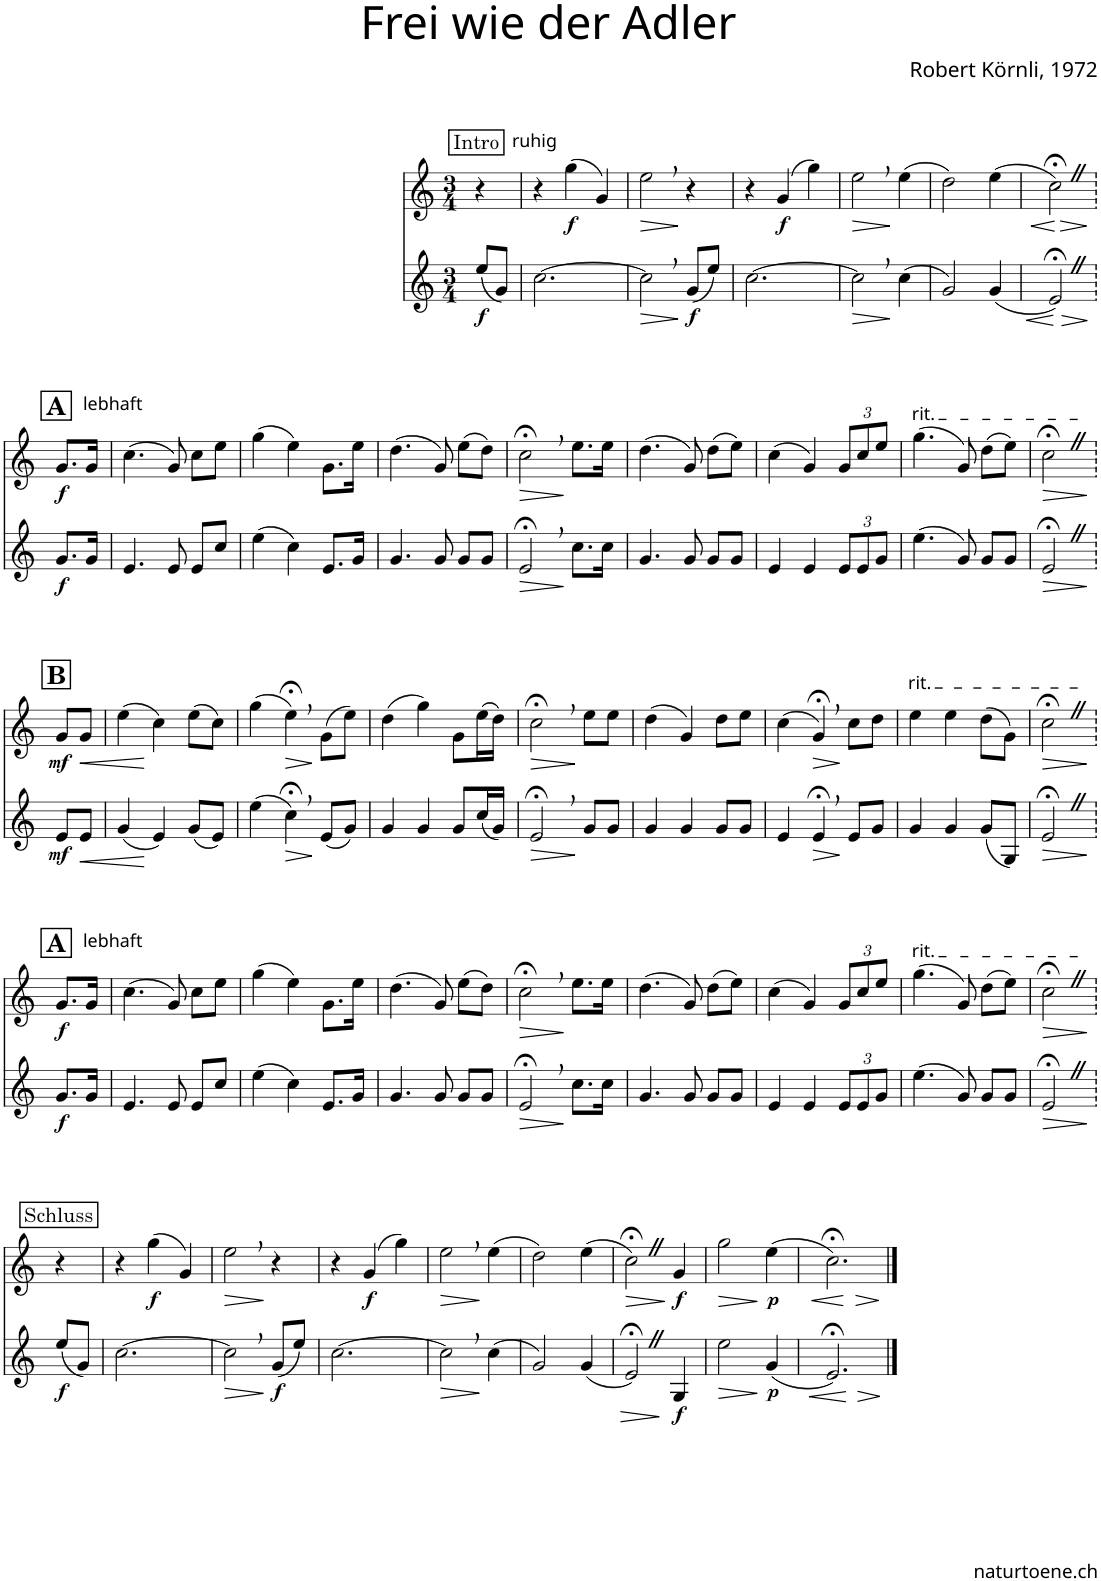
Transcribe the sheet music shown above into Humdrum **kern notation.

**kern	**dynam	**kern	**dynam
*part2	*part2	*part1	*part1
*staff2	*staff2	*staff1	*staff1
*I"Alphorn	*	*I"Alphorn	*
*clefG2	*	*clefG2	*
*Trd4c6	*	*Trd4c6	*
*k[]	*	*k[]	*
*M3/4	*	*M3/4	*
!!LO:REH:place=s1:a:cj:fs=11:t=Intro
=	=	=	=
!	!	!LO:TX:a:t=ruhig	!
!	!LO:DY:b	!	!
(8ee/L	f	4r	.
8g/J)	.	.	]
=1	=1	=1	=1
[2.cc\	.	4r	.
!	!	!	!LO:DY:b
.	.	(4gg\	f
.	.	4g/)	.
=2	=2	=2	=2
!	!LO:HP:b	!	!LO:HP:b
2cc,\]	>	2ee,\	>
!	!LO:DY:n=1:b	!	!
(8g/L	] f	4r	]
8ee/J)	.	.	.
=3	=3	=3	=3
[2.cc\	.	4r	.
!	!	!	!LO:DY:b
.	.	(4g/	f
.	.	4gg\)	.
=4	=4	=4	=4
!	!LO:HP:b	!	!LO:HP:b
2cc,\]	>	2ee,\	>
(4cc\	]	(4ee\	]
=5	=5	=5	=5
2g/)	.	2dd\)	.
(4g/	.	(4ee\	.
=6	=6	=6	=6
!	!LO:HP:b	!	!
!	!LO:HP:n=1:b	!	!LO:HP:b
!	!	!	!LO:HP:n=1:b
2e;<Z/)	< >	2cc;<Z\)	< >
.	[	.	[
!!LO:LB:g=z
!!LO:REH:place=s1:a:B:cj:fs=14:t=A
=6X1	=6X1	=6X1	=6X1
!	!	!LO:TX:a:t=lebhaft	!
!	!LO:DY:b	!	!LO:DY:b
8.g/L	f	8.g/L	f
16g/Jk	]	16g/Jk	]
=7	=7	=7	=7
4.e/	.	(4.cc\	.
8e/	.	8g/)	.
8e/L	.	8cc\L	.
8cc/J	.	8ee\J	.
=8	=8	=8	=8
(4ee\	.	(4gg\	.
4cc\)	.	4ee\)	.
8.e/L	.	8.g\L	.
16g/Jk	.	16ee\Jk	.
=9	=9	=9	=9
4.g/	.	(4.dd\	.
8g/	.	8g/)	.
8g/L	.	(8ee\L	.
8g/J	.	8dd\J)	.
=10	=10	=10	=10
!	!LO:HP:b	!	!LO:HP:b
2e;<,/	>	2cc;<,\	>
8.cc\L	]	8.ee\L	]
16cc\Jk	.	16ee\Jk	.
=11	=11	=11	=11
4.g/	.	(4.dd\	.
8g/	.	8g/)	.
8g/L	.	(8dd\L	.
8g/J	.	8ee\J)	.
=12	=12	=12	=12
4e/	.	(4cc\	.
4e/	.	4g/)	.
*Xbrackettup	*	*Xbrackettup	*
12e/L	.	12g/L	.
12e/	.	12cc/	.
12g/J	.	12ee/J	.
=13	=13	=13	=13
!	!	!LO:TX:a:t=rit.	!
(4.ee\	.	(4.gg\	.
8g/)	.	8g/)	.
8g/L	.	(8dd\L	.
8g/J	.	8ee\J)	.
=14	=14	=14	=14
!	!LO:HP:b	!	!LO:HP:b
2e;<Z/	>	2cc;<Z\	>
.	]	.	]
!!LO:LB:g=z
=14X2	=14X2	=14X2	=14X2
!!LO:REH:place=s1:a:B:cj:fs=14:t=B
!	!LO:DY:b	!	!LO:DY:b
8e/L	mf	8g/L	mf
!	!LO:HP:b	!	!LO:HP:b
8e/J	<	8g/J	<
=15	=15	=15	=15
(4g/	.	(4ee\	.
4e/)	[	4cc\)	[
(8g/L	.	(8ee\L	.
8e/J)	.	8cc\J)	.
=16	=16	=16	=16
(4ee\	.	(4gg\	.
!	!LO:HP:b	!	!LO:HP:b
4cc;<,\)	>	4ee;<,\)	>
(8e/L	]	(8g\L	]
8g/J)	.	8ee\J)	.
=17	=17	=17	=17
4g/	.	(4dd\	.
4g/	.	4gg\)	.
8g/L	.	8g\L	.
(16cc/L	.	(16ee\L	.
16g/JJ)	.	16dd\JJ)	.
=18	=18	=18	=18
!	!LO:HP:b	!	!LO:HP:b
2e;<,/	>	2cc;<,\	>
8g/L	]	8ee\L	]
8g/J	.	8ee\J	.
=19	=19	=19	=19
4g/	.	(4dd\	.
4g/	.	4g/)	.
8g/L	.	8dd\L	.
8g/J	.	8ee\J	.
=20	=20	=20	=20
4e/	.	(4cc\	.
!	!LO:HP:b	!	!LO:HP:b
4e;<,/	>	4g;<,/)	>
8e/L	]	8cc\L	]
8g/J	.	8dd\J	.
=21	=21	=21	=21
!	!	!LO:TX:a:t=rit.	!
4g/	.	4ee\	.
4g/	.	4ee\	.
(8g/L	.	(8dd\L	.
8G/J)	.	8g\J)	.
=22	=22	=22	=22
!	!LO:HP:b	!	!LO:HP:b
2e;<Z/	>	2cc;<Z\	>
.	]	.	]
!!LO:LB:g=z
!!LO:REH:place=s1:a:B:cj:fs=14:t=A
=22X3	=22X3	=22X3	=22X3
!	!	!LO:TX:a:t=lebhaft	!
!	!LO:DY:b	!	!LO:DY:b
8.g/L	f	8.g/L	f
16g/Jk	.	16g/Jk	.
=23	=23	=23	=23
4.e/	.	(4.cc\	.
8e/	.	8g/)	.
8e/L	.	8cc\L	.
8cc/J	.	8ee\J	.
=24	=24	=24	=24
(4ee\	.	(4gg\	.
4cc\)	.	4ee\)	.
8.e/L	.	8.g\L	.
16g/Jk	.	16ee\Jk	.
=25	=25	=25	=25
4.g/	.	(4.dd\	.
8g/	.	8g/)	.
8g/L	.	(8ee\L	.
8g/J	.	8dd\J)	.
=26	=26	=26	=26
!	!LO:HP:b	!	!LO:HP:b
2e;<,/	>	2cc;<,\	>
8.cc\L	]	8.ee\L	]
16cc\Jk	.	16ee\Jk	.
=27	=27	=27	=27
4.g/	.	(4.dd\	.
8g/	.	8g/)	.
8g/L	.	(8dd\L	.
8g/J	.	8ee\J)	.
=28	=28	=28	=28
4e/	.	(4cc\	.
4e/	.	4g/)	.
12e/L	.	12g/L	.
12e/	.	12cc/	.
12g/J	.	12ee/J	.
=29	=29	=29	=29
!	!	!LO:TX:a:t=rit.	!
(4.ee\	.	(4.gg\	.
8g/)	.	8g/)	.
8g/L	.	(8dd\L	.
8g/J	.	8ee\J)	.
=30	=30	=30	=30
!	!LO:HP:b	!	!LO:HP:b
2e;<Z/	>	2cc;<Z\	>
.	]	.	]
!!LO:LB:g=z
!!LO:REH:place=s1:a:cj:fs=11:t=Schluss
=30X4	=30X4	=30X4	=30X4
!	!LO:DY:b	!	!
(8ee/L	f	4r	.
8g/J)	.	.	.
=31	=31	=31	=31
[2.cc\	.	4r	.
!	!	!	!LO:DY:b
.	.	(4gg\	f
.	.	4g/)	.
=32	=32	=32	=32
!	!LO:HP:b	!	!LO:HP:b
2cc,\]	>	2ee,\	>
!	!LO:DY:n=1:b	!	!
(8g/L	] f	4r	]
8ee/J)	.	.	.
=33	=33	=33	=33
[2.cc\	.	4r	.
!	!	!	!LO:DY:b
.	.	(4g/	f
.	.	4gg\)	.
=34	=34	=34	=34
!	!LO:HP:b	!	!LO:HP:b
2cc,\]	>	2ee,\	>
(4cc\	]	(4ee\	]
=35	=35	=35	=35
2g/)	.	2dd\)	.
(4g/	.	(4ee\	.
=36	=36	=36	=36
!	!LO:HP:b	!	!LO:HP:b
2e;<Z/)	>	2cc;<Z\)	>
!	!LO:DY:n=1:b	!	!LO:DY:n=1:b
4G/	] f	4g/	] f
=37	=37	=37	=37
!	!LO:HP:b	!	!LO:HP:b
2ee\	>	2gg\	>
!	!LO:DY:n=1:b	!	!LO:DY:n=1:b
(4g/	] p	(4ee\	] p
=38	=38	=38	=38
!	!LO:HP:b	!	!
!	!LO:HP:n=1:b	!	!LO:HP:b
!	!	!	!LO:HP:n=1:b
2.e;</)	< >	2.cc;<\)	< >
.	[ ]	.	[
==	==	==	==
*-	*-	*-	*-
